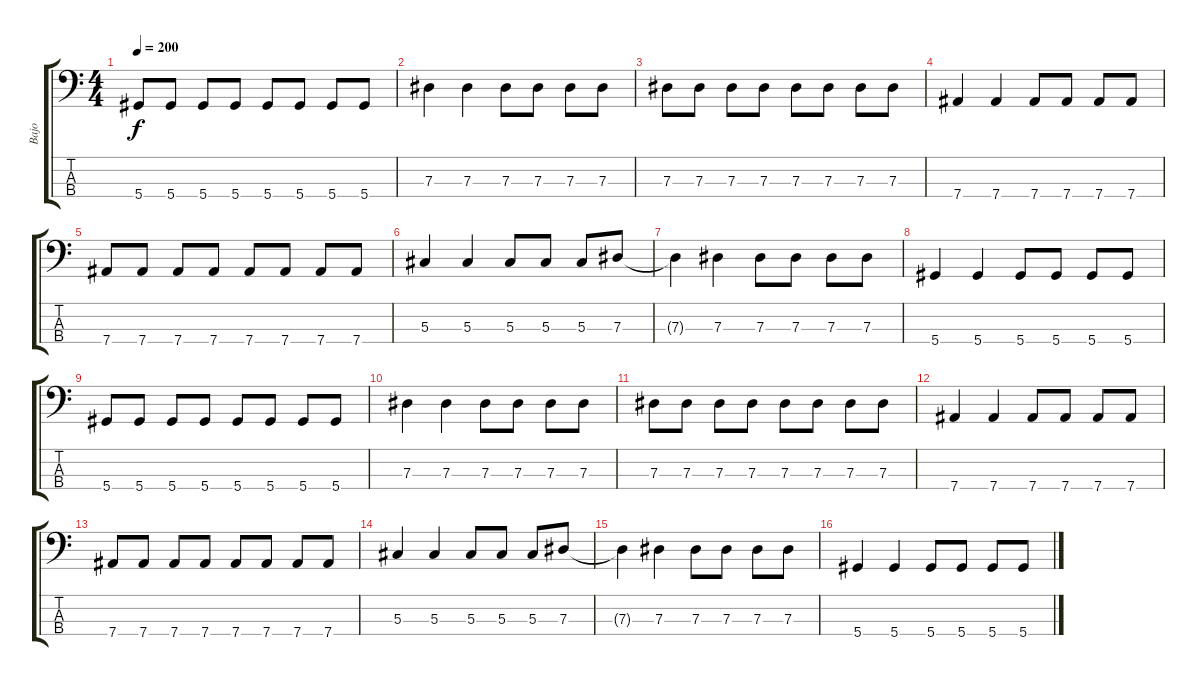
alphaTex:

\track ("Bajo" "Bajo") {instrument electricbassfinger}
\staff {score tabs}
\tuning (Gb2 Db2 Ab1 Eb1) {hide}
\ts (4 4)
\tempo 200
\clef f4
\ks c
5.4.8{dy f} 5.4.8 5.4.8 5.4.8 5.4.8 5.4.8 5.4.8 5.4.8 |
7.3.4 7.3.4 7.3.8 7.3.8 7.3.8 7.3.8 |
7.3.8 7.3.8 7.3.8 7.3.8 7.3.8 7.3.8 7.3.8 7.3.8 |
7.4.4 7.4.4 7.4.8 7.4.8 7.4.8 7.4.8 |
7.4.8 7.4.8 7.4.8 7.4.8 7.4.8 7.4.8 7.4.8 7.4.8 |
5.3.4 5.3.4 5.3.8 5.3.8 5.3.8 7.3.8 |
7.3{t}.4 7.3.4 7.3.8 7.3.8 7.3.8 7.3.8 |
5.4.4 5.4.4 5.4.8 5.4.8 5.4.8 5.4.8 |
5.4.8 5.4.8 5.4.8 5.4.8 5.4.8 5.4.8 5.4.8 5.4.8 |
7.3.4 7.3.4 7.3.8 7.3.8 7.3.8 7.3.8 |
7.3.8 7.3.8 7.3.8 7.3.8 7.3.8 7.3.8 7.3.8 7.3.8 |
7.4.4 7.4.4 7.4.8 7.4.8 7.4.8 7.4.8 |
7.4.8 7.4.8 7.4.8 7.4.8 7.4.8 7.4.8 7.4.8 7.4.8 |
5.3.4 5.3.4 5.3.8 5.3.8 5.3.8 7.3.8 |
7.3{t}.4 7.3.4 7.3.8 7.3.8 7.3.8 7.3.8 |
5.4.4 5.4.4 5.4.8 5.4.8 5.4.8 5.4.8
